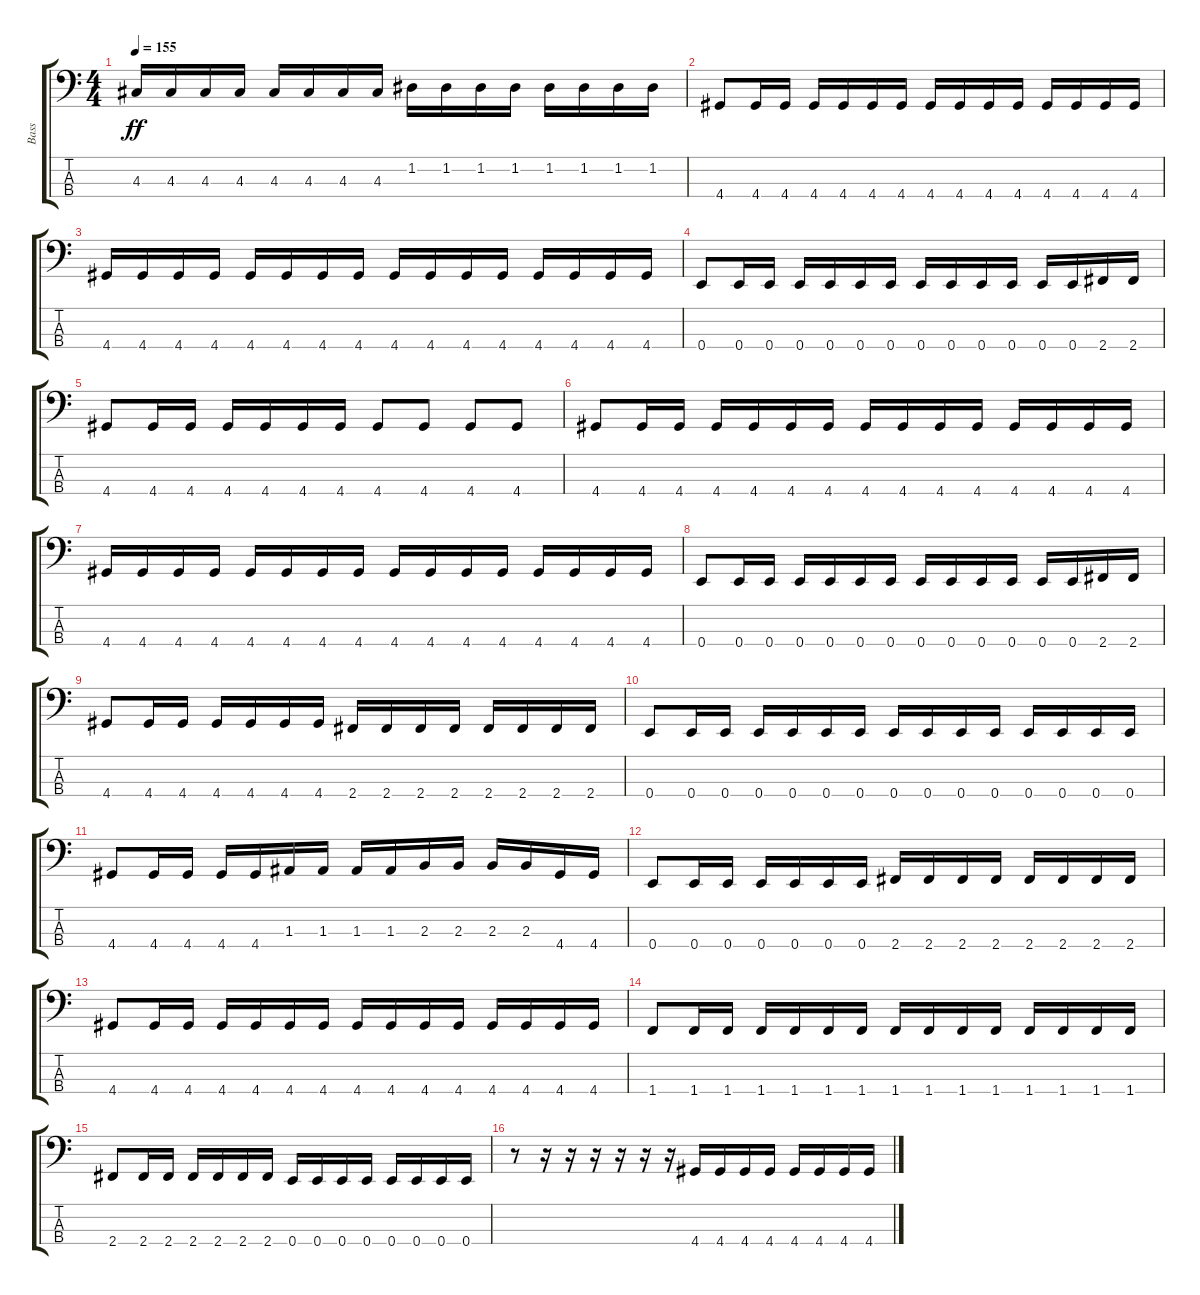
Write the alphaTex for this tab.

\track ("Bass" "Bass") {instrument electricbasspick}
\staff {score tabs}
\tuning (G2 D2 A1 E1) {hide}
\ts (4 4)
\tempo 155
\clef f4
\ks c
4.3.16{dy ff} 4.3.16 4.3.16 4.3.16 4.3.16 4.3.16 4.3.16 4.3.16 1.2.16 1.2.16 1.2.16 1.2.16 1.2.16 1.2.16 1.2.16 1.2.16 |
4.4.8 4.4.16 4.4.16 4.4.16 4.4.16 4.4.16 4.4.16 4.4.16 4.4.16 4.4.16 4.4.16 4.4.16 4.4.16 4.4.16 4.4.16 |
4.4.16 4.4.16 4.4.16 4.4.16 4.4.16 4.4.16 4.4.16 4.4.16 4.4.16 4.4.16 4.4.16 4.4.16 4.4.16 4.4.16 4.4.16 4.4.16 |
0.4.8 0.4.16 0.4.16 0.4.16 0.4.16 0.4.16 0.4.16 0.4.16 0.4.16 0.4.16 0.4.16 0.4.16 0.4.16 2.4.16 2.4.16 |
4.4.8 4.4.16 4.4.16 4.4.16 4.4.16 4.4.16 4.4.16 4.4.8 4.4.8 4.4.8 4.4.8 |
4.4.8 4.4.16 4.4.16 4.4.16 4.4.16 4.4.16 4.4.16 4.4.16 4.4.16 4.4.16 4.4.16 4.4.16 4.4.16 4.4.16 4.4.16 |
4.4.16 4.4.16 4.4.16 4.4.16 4.4.16 4.4.16 4.4.16 4.4.16 4.4.16 4.4.16 4.4.16 4.4.16 4.4.16 4.4.16 4.4.16 4.4.16 |
0.4.8 0.4.16 0.4.16 0.4.16 0.4.16 0.4.16 0.4.16 0.4.16 0.4.16 0.4.16 0.4.16 0.4.16 0.4.16 2.4.16 2.4.16 |
4.4.8 4.4.16 4.4.16 4.4.16 4.4.16 4.4.16 4.4.16 2.4.16 2.4.16 2.4.16 2.4.16 2.4.16 2.4.16 2.4.16 2.4.16 |
0.4.8 0.4.16 0.4.16 0.4.16 0.4.16 0.4.16 0.4.16 0.4.16 0.4.16 0.4.16 0.4.16 0.4.16 0.4.16 0.4.16 0.4.16 |
4.4.8 4.4.16 4.4.16 4.4.16 4.4.16 1.3.16 1.3.16 1.3.16 1.3.16 2.3.16 2.3.16 2.3.16 2.3.16 4.4.16 4.4.16 |
0.4.8 0.4.16 0.4.16 0.4.16 0.4.16 0.4.16 0.4.16 2.4.16 2.4.16 2.4.16 2.4.16 2.4.16 2.4.16 2.4.16 2.4.16 |
4.4.8 4.4.16 4.4.16 4.4.16 4.4.16 4.4.16 4.4.16 4.4.16 4.4.16 4.4.16 4.4.16 4.4.16 4.4.16 4.4.16 4.4.16 |
1.4.8 1.4.16 1.4.16 1.4.16 1.4.16 1.4.16 1.4.16 1.4.16 1.4.16 1.4.16 1.4.16 1.4.16 1.4.16 1.4.16 1.4.16 |
2.4.8 2.4.16 2.4.16 2.4.16 2.4.16 2.4.16 2.4.16 0.4.16 0.4.16 0.4.16 0.4.16 0.4.16 0.4.16 0.4.16 0.4.16 |
r.8 r.16 r.16 r.16 r.16 r.16 r.16 4.4.16 4.4.16 4.4.16 4.4.16 4.4.16 4.4.16 4.4.16 4.4.16
